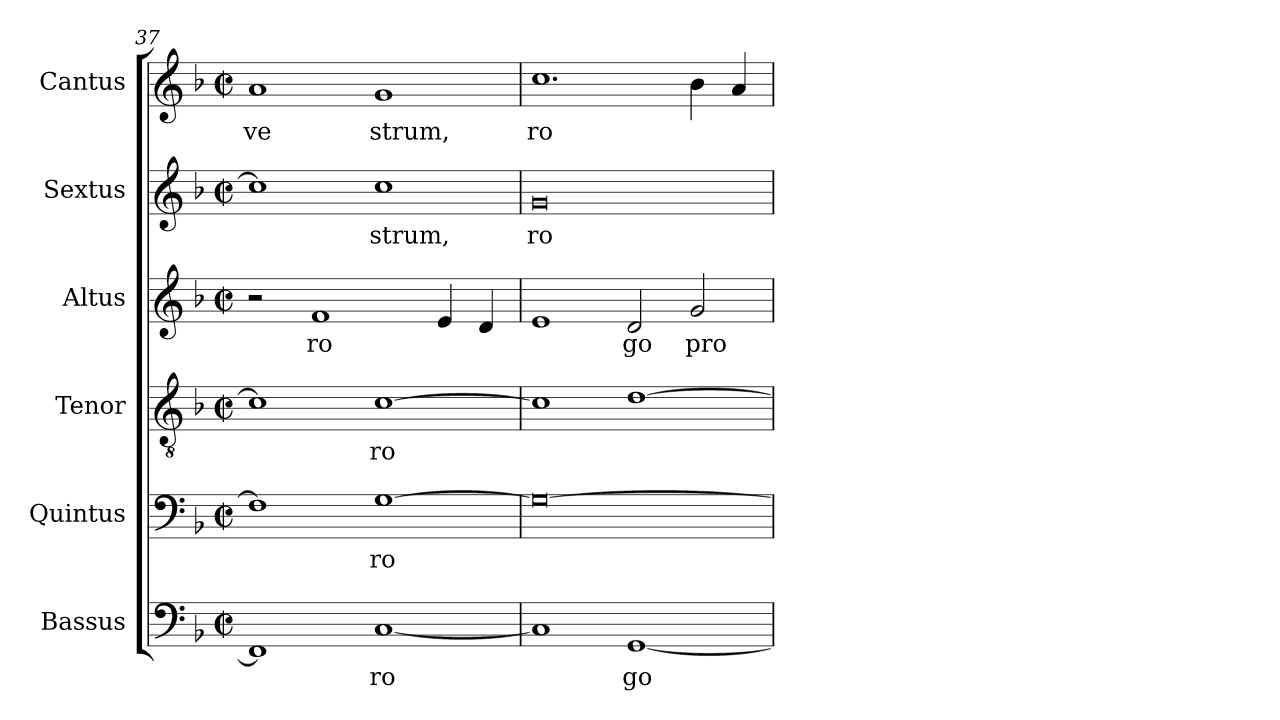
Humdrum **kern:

**kern	**text	**kern	**text	**kern	**text	**kern	**text	**kern	**text	**kern	**text
*part6	*part6	*part5	*part5	*part4	*part4	*part3	*part3	*part2	*part2	*part1	*part1
*staff6	*staff6	*staff5	*staff5	*staff4	*staff4	*staff3	*staff3	*staff2	*staff2	*staff1	*staff1
*I"Bassus	*	*I"Quintus	*	*I"Tenor	*	*I"Altus	*	*I"Sextus	*	*I"Cantus	*
!!LO:LB:g=z
*clefF4	*	*clefF4	*	*clefGv2	*	*clefG2	*	*clefG2	*	*clefG2	*
*k[b-]	*	*k[b-]	*	*k[b-]	*	*k[b-]	*	*k[b-]	*	*k[b-]	*
*F:	*	*F:	*	*F:	*	*F:	*	*F:	*	*F:	*
*M2/2	*	*M2/2	*	*M2/2	*	*M2/2	*	*M2/2	*	*M2/2	*
*met(c|)	*	*met(c|)	*	*met(c|)	*	*met(c|)	*	*met(c|)	*	*met(c|)	*
=37	=37	=37	=37	=37	=37	=37	=37	=37	=37	=37	=37
!	!LO:LY:b	!	!LO:LY:b:cj	!	!LO:LY:b	!	!	!	!LO:LY:b	!	!LO:LY:b
1FF]	.	1F]	.	1c]	.	2r	.	1cc]	--	1a	ve
!	!	!	!	!	!	!	!LO:LY:b:cj	!	!	!	!
.	.	.	.	.	.	1f	ro	.	.	.	.
!	!LO:LY:b	!	!LO:LY:b:cj	!	!LO:LY:b	!	!	!	!LO:LY:b	!	!LO:LY:b
[<1C	ro	[>1G	ro	[>1c	ro	.	.	1cc	-strum,	1g	strum,
!	!	!	!	!	!	!	!LO:LY:b:cj	!	!	!	!
.	.	.	.	.	.	4e/	.	.	.	.	.
!	!	!	!	!	!	!	!LO:LY:b:cj	!	!	!	!
.	.	.	.	.	.	4d/	.	.	.	.	.
=38	=38	=38	=38	=38	=38	=38	=38	=38	=38	=38	=38
!	!LO:LY:b	!	!LO:LY:b:cj	!	!LO:LY:b	!	!LO:LY:b:cj	!	!LO:LY:b	!	!LO:LY:b
1C]	.	0G_>	.	1c]	.	1e	.	0g	ro-	1.cc	ro
!	!LO:LY:b	!	!	!	!LO:LY:b	!	!LO:LY:b:cj	!	!	!	!
[<1GG	go	.	.	[>1d	.	2d/	go	.	.	.	.
!	!	!	!	!	!	!	!LO:LY:b:cj	!	!	!	!LO:LY:b
.	.	.	.	.	.	2g/	pro	.	.	4b-\	.
!	!	!	!	!	!	!	!	!	!	!	!LO:LY:b
.	.	.	.	.	.	.	.	.	.	4a/	.
=	=	=	=	=	=	=	=	=	=	=	=
*-	*-	*-	*-	*-	*-	*-	*-	*-	*-	*-	*-
